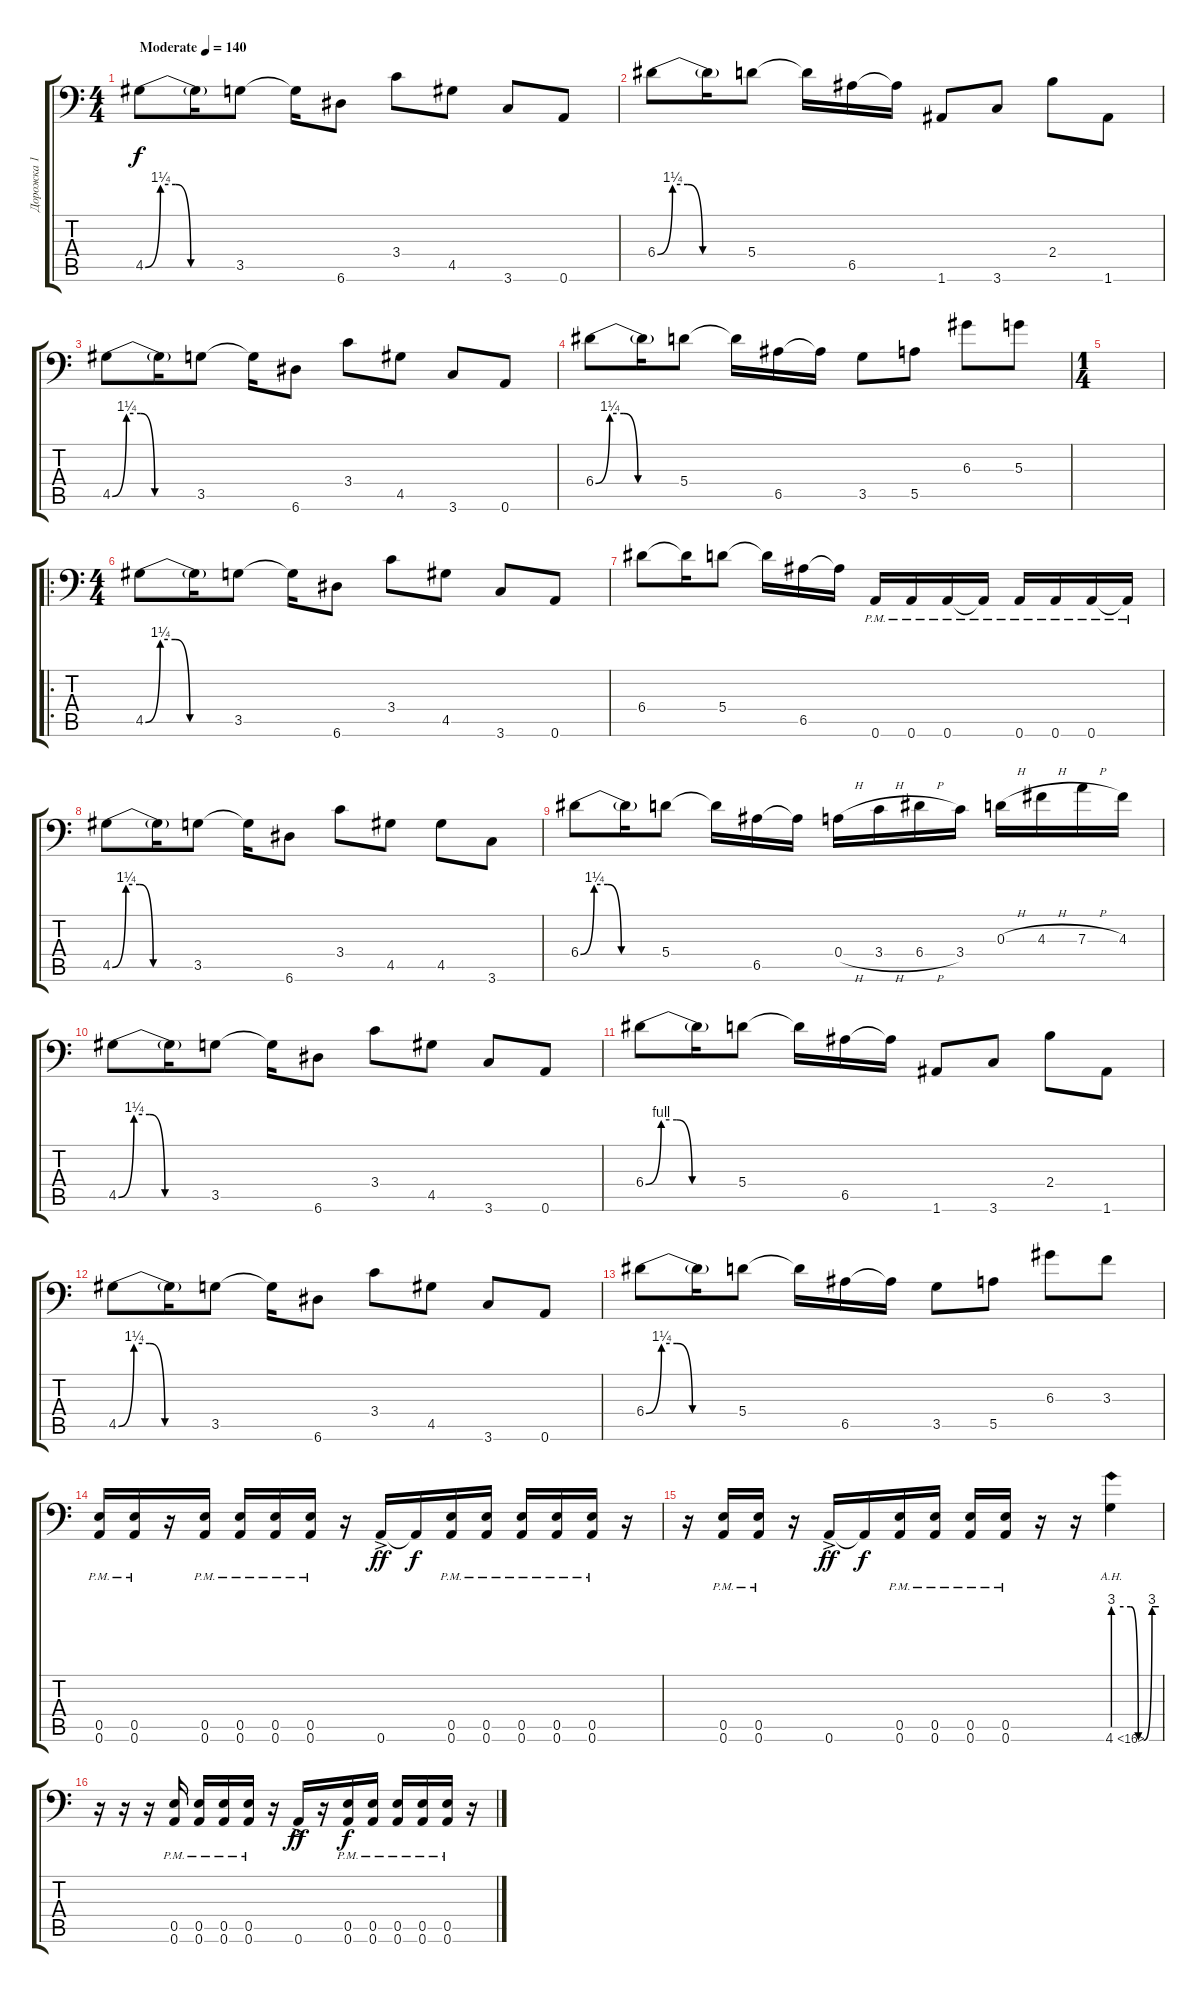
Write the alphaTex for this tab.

\track ("Дорожка 1" "Дорожка 1") {mute instrument distortionguitar}
\staff {score tabs}
\tuning (B3 Gb3 D3 A2 E2 A1) {hide}
\ts (4 4)
\tempo (140 "Moderate")
\clef f4
\ks c
4.5{be (custom 0 0 10 5 20 5 30 0 60 0)}.8{dy f instrument distortionguitar} 4.5{t}.16 3.5.8 3.5{t}.16 6.6.8 3.4.8 4.5.8 3.6.8 0.6.8 |
6.4{be (custom 0 0 10 5 20 5 30 0 60 0)}.8 6.4{t}.16 5.4.8 5.4{t}.16 6.5.16 6.5{t}.16 1.6.8 3.6.8 2.4.8 1.6.8 |
4.5{be (custom 0 0 10 5 20 5 30 0 60 0)}.8 4.5{t}.16 3.5.8 3.5{t}.16 6.6.8 3.4.8 4.5.8 3.6.8 0.6.8 |
6.4{be (custom 0 0 10 5 20 5 30 0 60 0)}.8 6.4{t}.16 5.4.8 5.4{t}.16 6.5.16 6.5{t}.16 3.5.8 5.5.8 6.3.8 5.3.8 |
\ts (1 4)
|
\ro
\ts (4 4)
4.5{be (custom 0 0 10 5 20 5 30 0 60 0)}.8 4.5{t}.16 3.5.8 3.5{t}.16 6.6.8 3.4.8 4.5.8 3.6.8 0.6.8 |
6.4.8 6.4{t}.16 5.4.8 5.4{t}.16 6.5.16 6.5{t}.16 0.6{pm}.16 0.6{pm}.16 0.6{pm}.16 0.6{pm t}.16 0.6{pm}.16 0.6{pm}.16 0.6{pm}.16 0.6{pm t}.16 |
4.5{be (custom 0 0 10 5 20 5 30 0 60 0)}.8 4.5{t}.16 3.5.8 3.5{t}.16 6.6.8 3.4.8 4.5.8 4.5.8 3.6.8 |
6.4{be (custom 0 0 10 5 20 5 30 0 60 0)}.8 6.4{t}.16 5.4.8 5.4{t}.16 6.5.16 6.5{t}.16 0.4{h}.16 3.4{h}.16 6.4{h}.16 3.4.16 0.3{h}.16 4.3{h}.16 7.3{h}.16 4.3.16 |
4.5{be (custom 0 0 10 5 20 5 30 0 60 0)}.8 4.5{t}.16 3.5.8 3.5{t}.16 6.6.8 3.4.8 4.5.8 3.6.8 0.6.8 |
6.4{be (custom 0 0 10 4 20 4 30 0 60 0)}.8 6.4{t}.16 5.4.8 5.4{t}.16 6.5.16 6.5{t}.16 1.6.8 3.6.8 2.4.8 1.6.8 |
4.5{be (custom 0 0 10 5 20 5 30 0 60 0)}.8 4.5{t}.16 3.5.8 3.5{t}.16 6.6.8 3.4.8 4.5.8 3.6.8 0.6.8 |
6.4{be (custom 0 0 10 5 20 5 30 0 60 0)}.8 6.4{t}.16 5.4.8 5.4{t}.16 6.5.16 6.5{t}.16 3.5.8 5.5.8 6.3.8 3.3.8 |
(0.5{pm} 0.6{pm}).16 (0.5{pm} 0.6{pm}).16 r.16 (0.5{pm} 0.6{pm}).16 (0.5{pm} 0.6{pm}).16 (0.5{pm} 0.6{pm}).16 (0.5{pm} 0.6{pm}).16 r.16 0.6{ac}.16{dy ff} 0.6{t}.16{dy f} (0.5{pm} 0.6{pm}).16 (0.5{pm} 0.6{pm}).16 (0.5{pm} 0.6{pm}).16 (0.5{pm} 0.6{pm}).16 (0.5{pm} 0.6{pm}).16 r.16 |
r.16 (0.5{pm} 0.6{pm}).16 (0.5{pm} 0.6{pm}).16 r.16 0.6{ac}.16{dy ff} 0.6{t}.16{dy f} (0.5{pm} 0.6{pm}).16 (0.5{pm} 0.6{pm}).16 (0.5{pm} 0.6{pm}).16 (0.5{pm} 0.6{pm}).16 r.16 r.16 4.6{be (custom 0 12 23 12 33 0 40 0 51 12 60 12) ah 12}.4 |
r.16 r.16 r.16 (0.5{pm} 0.6{pm}).16 (0.5{pm} 0.6{pm}).16 (0.5{pm} 0.6{pm}).16 (0.5{pm} 0.6{pm}).16 r.16 0.6{ac}.16{dy ff} r.16 (0.5{pm} 0.6{pm}).16{dy f} (0.5{pm} 0.6{pm}).16 (0.5{pm} 0.6{pm}).16 (0.5{pm} 0.6{pm}).16 (0.5{pm} 0.6{pm}).16 r.16
